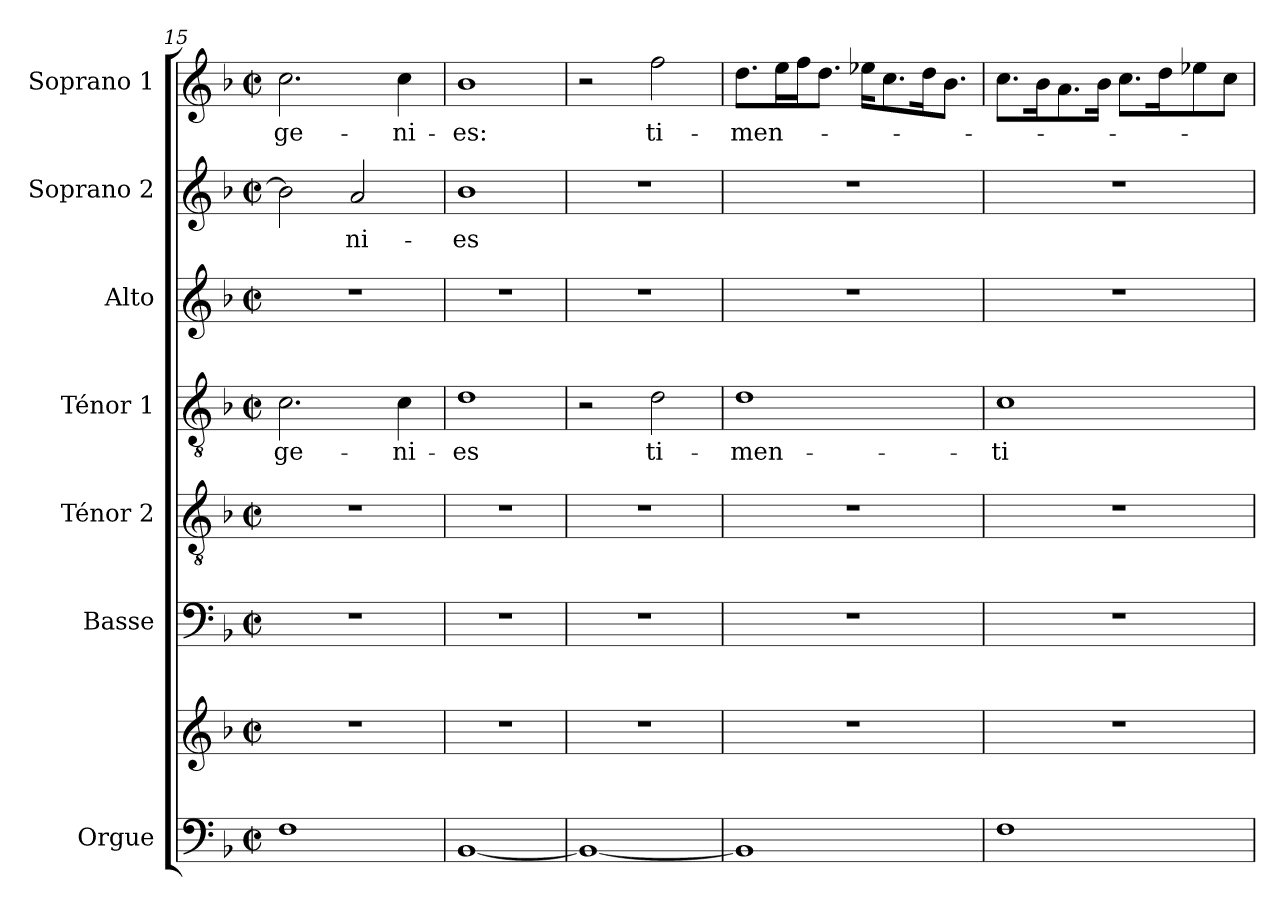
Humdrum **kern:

**kern	**kern	**kern	**kern	**kern	**text	**kern	**kern	**text	**kern	**text
*part7	*part7	*part6	*part5	*part4	*part4	*part3	*part2	*part2	*part1	*part1
*staff8	*staff7	*staff6	*staff5	*staff4	*staff4	*staff3	*staff2	*staff2	*staff1	*staff1
*I"Orgue	*	*I"Basse	*I"Ténor 2	*I"Ténor 1	*	*I"Alto	*I"Soprano 2	*	*I"Soprano 1	*
*I'Org.	*	*I'B.	*I'T. 2	*I'T. 1	*	*I'A.	*I'S. 2	*	*I'S. 1	*
*clefF4	*clefG2	*clefF4	*clefGv2	*clefGv2	*	*clefG2	*clefG2	*	*clefG2	*
*k[b-]	*k[b-]	*k[b-]	*k[b-]	*k[b-]	*	*k[b-]	*k[b-]	*	*k[b-]	*
*M2/2	*M2/2	*M2/2	*M2/2	*M2/2	*	*M2/2	*M2/2	*	*M2/2	*
*met(c|)	*met(c|)	*met(c|)	*met(c|)	*met(c|)	*	*met(c|)	*met(c|)	*	*met(c|)	*
=15	=15	=15	=15	=15	=15	=15	=15	=15	=15	=15
!	!	!	!	!	!LO:LY:b	!	!	!	!	!LO:LY:b
1F	1r	1r	1r	2.c\	-ge-	1r	2b-\]	.	2.cc\	-ge-
!	!	!	!	!	!	!	!	!LO:LY:b	!	!
.	.	.	.	.	.	.	2a/	-ni-	.	.
!	!	!	!	!	!LO:LY:b	!	!	!	!	!LO:LY:b
.	.	.	.	4c\	-ni-	.	.	.	4cc\	-ni-
=16	=16	=16	=16	=16	=16	=16	=16	=16	=16	=16
!	!	!	!	!	!LO:LY:b	!	!	!LO:LY:b	!	!LO:LY:b
[1BB-	1r	1r	1r	1d	-es	1r	1b-	-es	1b-	-es:
=17	=17	=17	=17	=17	=17	=17	=17	=17	=17	=17
1BB-_	1r	1r	1r	2r	.	1r	1r	.	2r	.
!	!	!	!	!	!LO:LY:b	!	!	!	!	!LO:LY:b
.	.	.	.	2d\	ti-	.	.	.	2ff\	ti-
=18	=18	=18	=18	=18	=18	=18	=18	=18	=18	=18
!	!	!	!	!	!LO:LY:b	!	!	!	!	!LO:LY:b
1BB-]	1r	1r	1r	1d	-men-	1r	1r	.	8.dd\L	-men-
.	.	.	.	.	.	.	.	.	16ee\L	.
.	.	.	.	.	.	.	.	.	16ff\J	.
.	.	.	.	.	.	.	.	.	8.dd\J	.
.	.	.	.	.	.	.	.	.	16ee-X\KL	.
.	.	.	.	.	.	.	.	.	8.cc\	.
.	.	.	.	.	.	.	.	.	16dd\K	.
.	.	.	.	.	.	.	.	.	8.b-\J	.
=19	=19	=19	=19	=19	=19	=19	=19	=19	=19	=19
!	!	!	!	!	!LO:LY:b	!	!	!	!	!
1F	1r	1r	1r	1c	-ti-	1r	1r	.	8.cc\L	.
.	.	.	.	.	.	.	.	.	16b-\K	.
.	.	.	.	.	.	.	.	.	8.a\	.
.	.	.	.	.	.	.	.	.	16b-\Jk	.
.	.	.	.	.	.	.	.	.	8.cc\L	.
.	.	.	.	.	.	.	.	.	16dd\K	.
.	.	.	.	.	.	.	.	.	8ee-X\	.
.	.	.	.	.	.	.	.	.	8cc\J	.
=	=	=	=	=	=	=	=	=	=	=
*-	*-	*-	*-	*-	*-	*-	*-	*-	*-	*-
